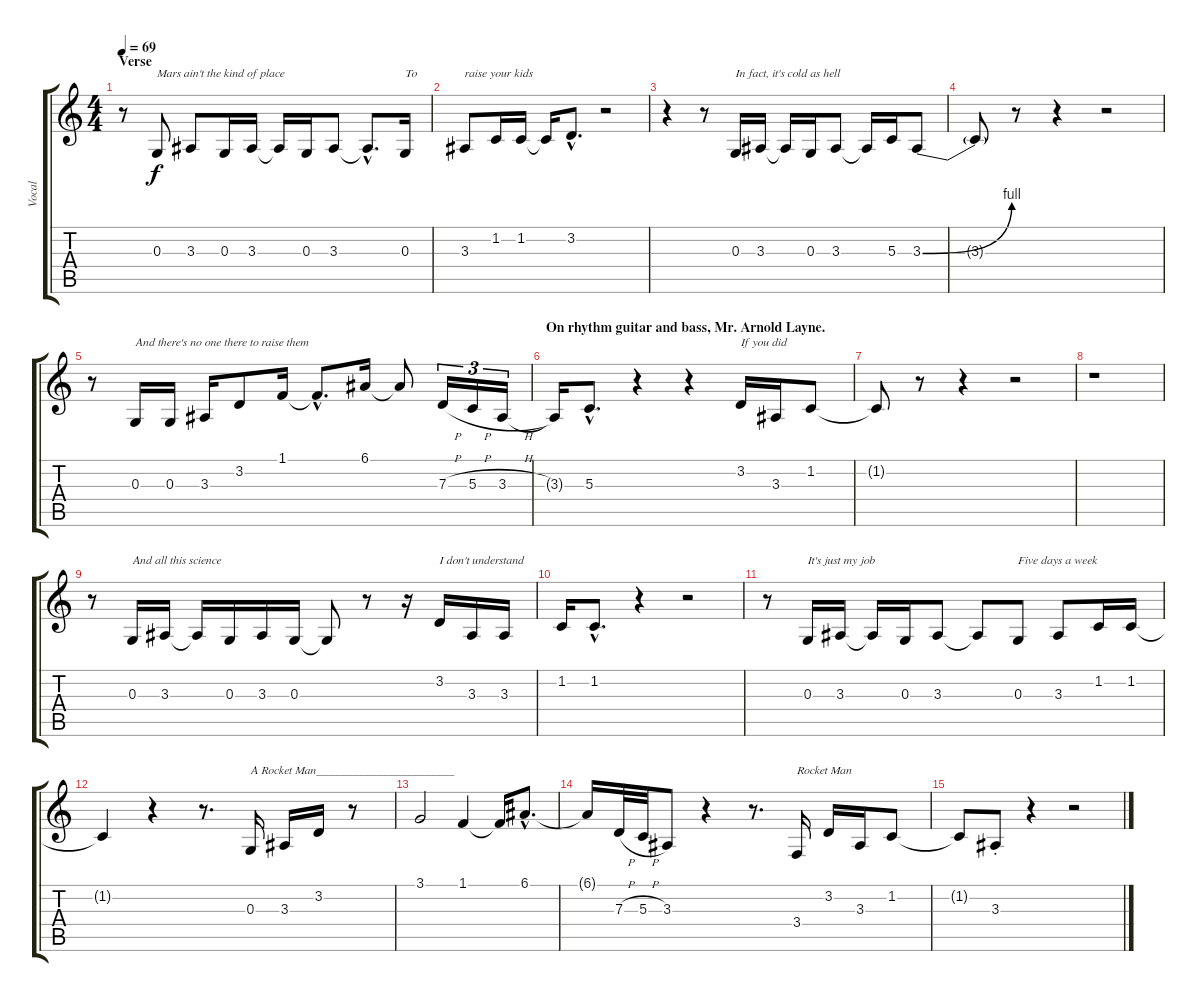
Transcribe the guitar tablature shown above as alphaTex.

\track ("Vocal" "Vocal") {instrument clarinet}
\staff {score tabs}
\tuning (E4 B3 G3 D3 A2 E2) {hide}
\ts (4 4)
\section ("" "Verse")
\tempo 69
\clef g2
\ks c
r.8{dy mp} 0.3.8{txt "Mars ain't the kind of place" dy f} 3.3.8 0.3.16 3.3.16 3.3{t}.16 0.3.16 3.3.8 3.3{hac t}.8{d} 0.3.16{txt "To"} |
3.3.8{txt "raise your kids"} 1.2.16 1.2.16 1.2{t}.16 3.2{hac}.8{d} r.2 |
r.4 r.8 0.3.16{txt "In fact, it's cold as hell"} 3.3.16 3.3{t}.16 0.3.16 3.3.8 3.3{t}.16 5.3.16 3.3{be (bend 0 0 60 4)}.8 |
3.3{t}.8 r.8 r.4 r.2 |
r.8 0.3.16{txt "And there's no one there to raise them"} 0.3.16 3.3.16 3.2.8 1.1.16 1.1{hac t}.8{d} 6.1.16 6.1{t}.8 7.3{h}.16{tu (3 2)} 5.3{h}.16{tu (3 2)} 3.3{h}.16{tu (3 2)} |
\section ("" "On rhythm guitar and bass, Mr. Arnold Layne.")
3.3{t}.16 5.3{hac}.8{d} r.4 r.4 3.2.16{txt "If you did"} 3.3.16 1.2.8 |
1.2{t}.8 r.8 r.4 r.2 |
r.1 |
r.8 0.3.16{txt "And all this science"} 3.3.16 3.3{t}.16 0.3.16 3.3.16 0.3.16 0.3{t}.8 r.8 r.16 3.2.16{txt "I don't understand"} 3.3.16 3.3.16 |
1.2.16 1.2{hac}.8{d} r.4 r.2 |
r.8 0.3.16{txt "It's just my job"} 3.3.16 3.3{t}.16 0.3.16 3.3.8 3.3{t}.8 0.3.8{txt "Five days a week"} 3.3.8 1.2.16 1.2.16 |
1.2{t}.4 r.4 r.8{d} 0.3.16{txt "A Rocket Man_______________________"} 3.3.16 3.2.16 r.8 |
3.1.2 1.1.4 1.1{t}.16 6.1{hac}.8{d} |
6.1{t}.16 7.3{h}.32 5.3{h}.32 3.3.8 r.4 r.8{d} 3.4.16{txt "Rocket Man"} 3.2.16 3.3.16 1.2.8 |
1.2{t}.8 3.3{st}.8 r.4 r.2
